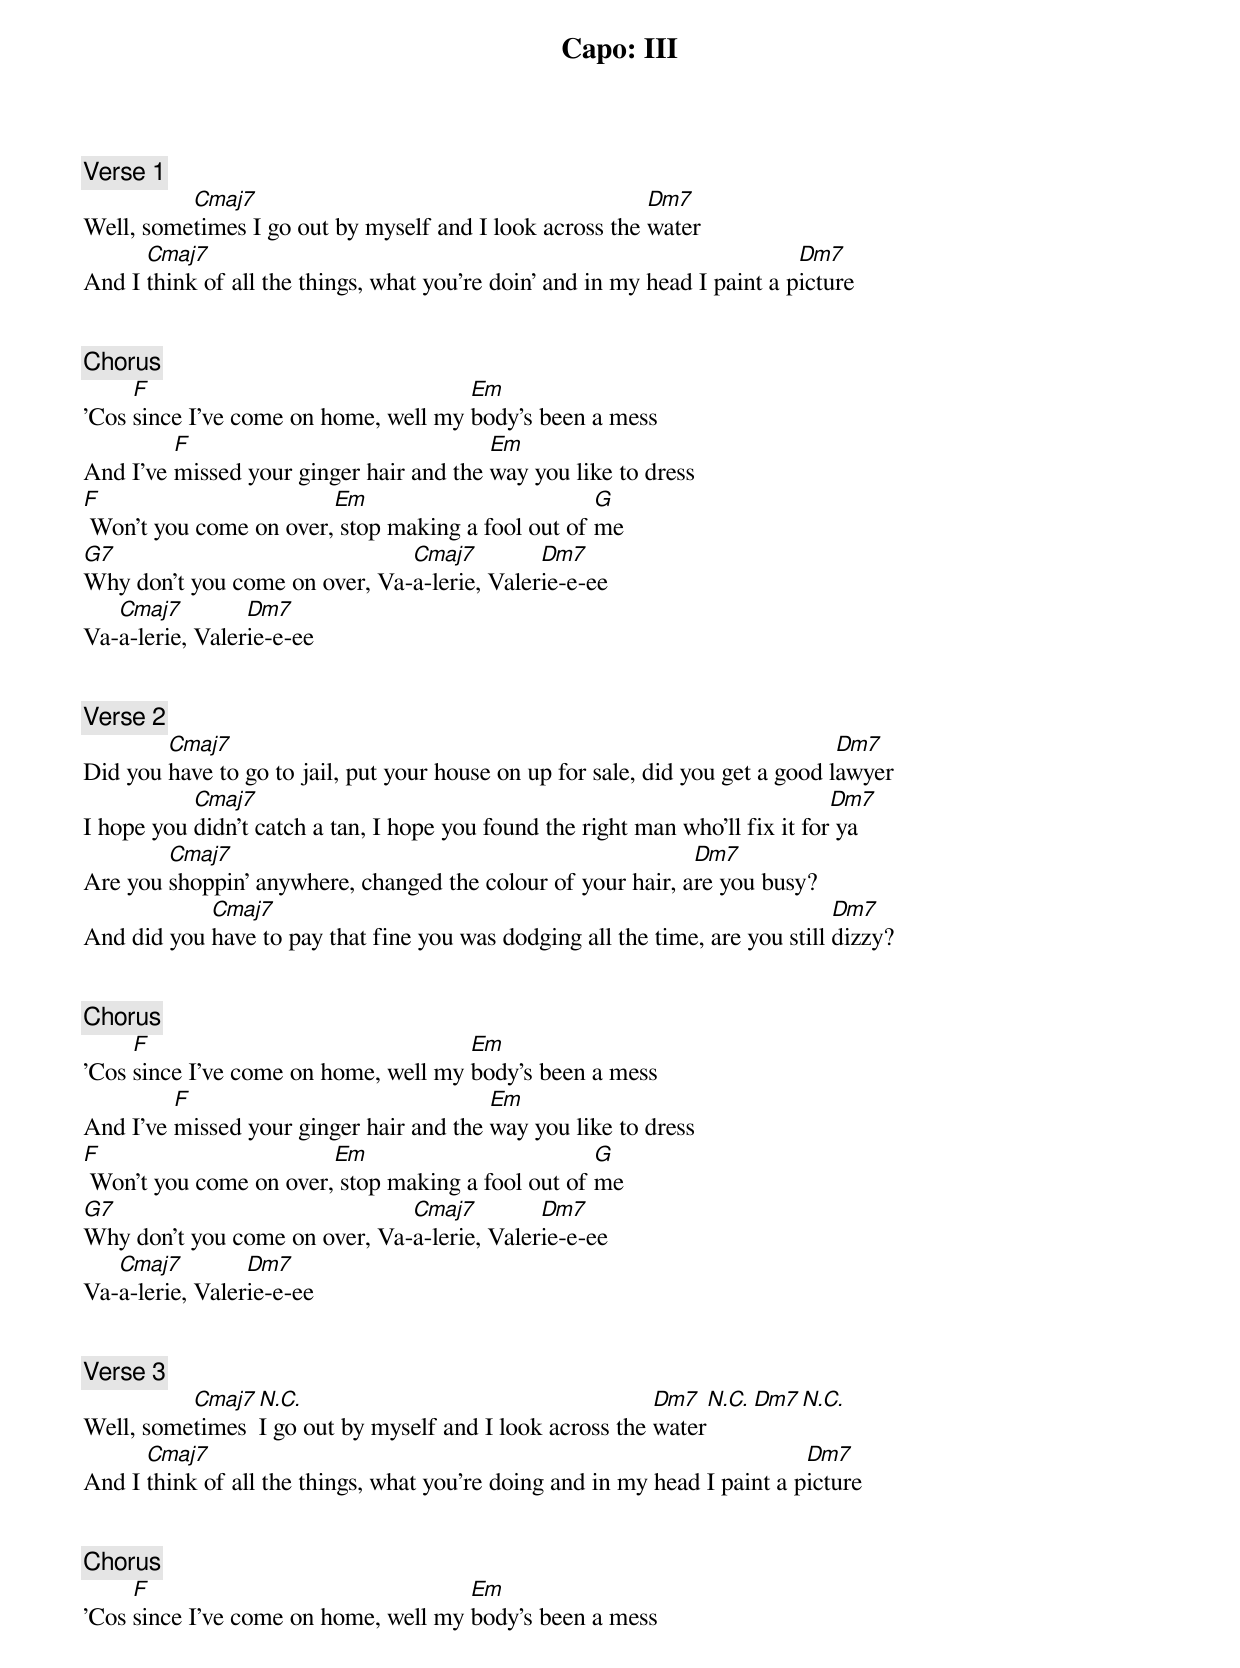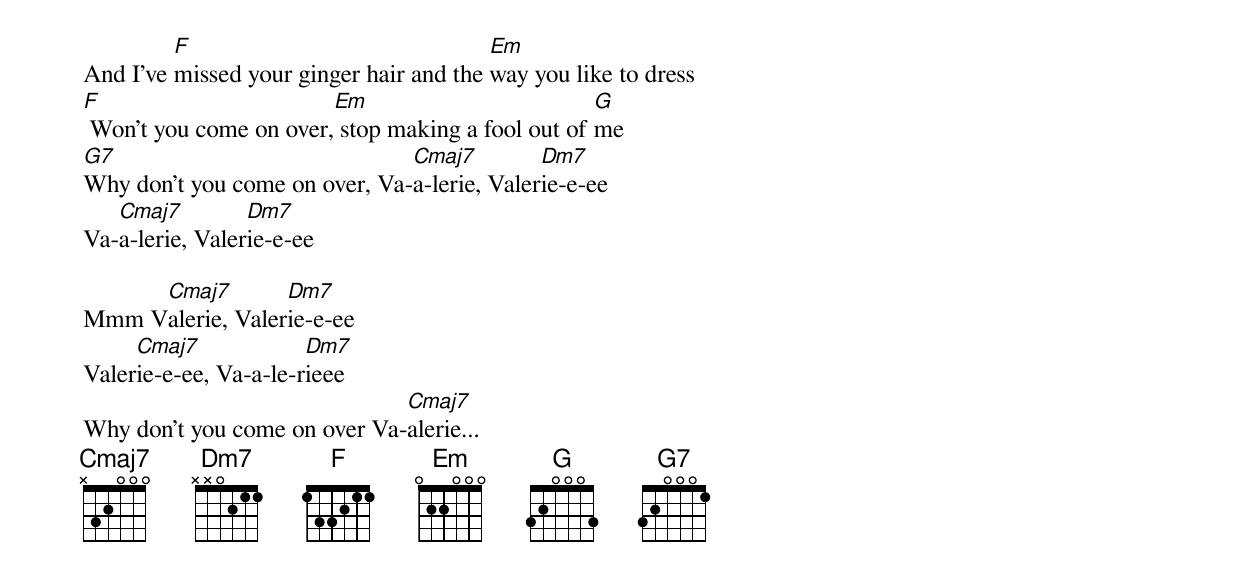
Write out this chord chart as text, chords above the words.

Capo: III
[Verse 1]
          Cmaj7                                          Dm7
Well, sometimes I go out by myself and I look across the water
      Cmaj7                                                                Dm7
And I think of all the things, what you're doin' and in my head I paint a picture


[Chorus]
     F                                Em
'Cos since I've come on home, well my body's been a mess
         F                               Em
And I've missed your ginger hair and the way you like to dress
F                       Em                         G
 Won't you come on over, stop making a fool out of me
G7                             Cmaj7         Dm7
Why don't you come on over, Va-a-lerie, Valerie-e-ee
   Cmaj7         Dm7
Va-a-lerie, Valerie-e-ee


[Verse 2]
        Cmaj7                                                                  Dm7
Did you have to go to jail, put your house on up for sale, did you get a good lawyer
           Cmaj7                                                               Dm7
I hope you didn't catch a tan, I hope you found the right man who'll fix it for ya
        Cmaj7                                                Dm7
Are you shoppin' anywhere, changed the colour of your hair, are you busy?
            Cmaj7                                                             Dm7
And did you have to pay that fine you was dodging all the time, are you still dizzy?


[Chorus]
     F                                Em
'Cos since I've come on home, well my body's been a mess
         F                               Em
And I've missed your ginger hair and the way you like to dress
F                       Em                         G
 Won't you come on over, stop making a fool out of me
G7                             Cmaj7         Dm7
Why don't you come on over, Va-a-lerie, Valerie-e-ee
   Cmaj7         Dm7
Va-a-lerie, Valerie-e-ee


[Verse 3]
          Cmaj7 N.C.                                     Dm7  N.C.  Dm7  N.C.
Well, sometimes I go out by myself and I look across the water
      Cmaj7                                                                Dm7
And I think of all the things, what you're doing and in my head I paint a picture


[Chorus]
     F                                Em
'Cos since I've come on home, well my body's been a mess
         F                               Em
And I've missed your ginger hair and the way you like to dress
F                       Em                         G
 Won't you come on over, stop making a fool out of me
G7                             Cmaj7         Dm7
Why don't you come on over, Va-a-lerie, Valerie-e-ee
   Cmaj7         Dm7
Va-a-lerie, Valerie-e-ee

     Cmaj7        Dm7
Mmm Valerie, Valerie-e-ee
     Cmaj7             Dm7
Valerie-e-ee, Va-a-le-rieee
                              Cmaj7
Why don't you come on over Va-alerie...
